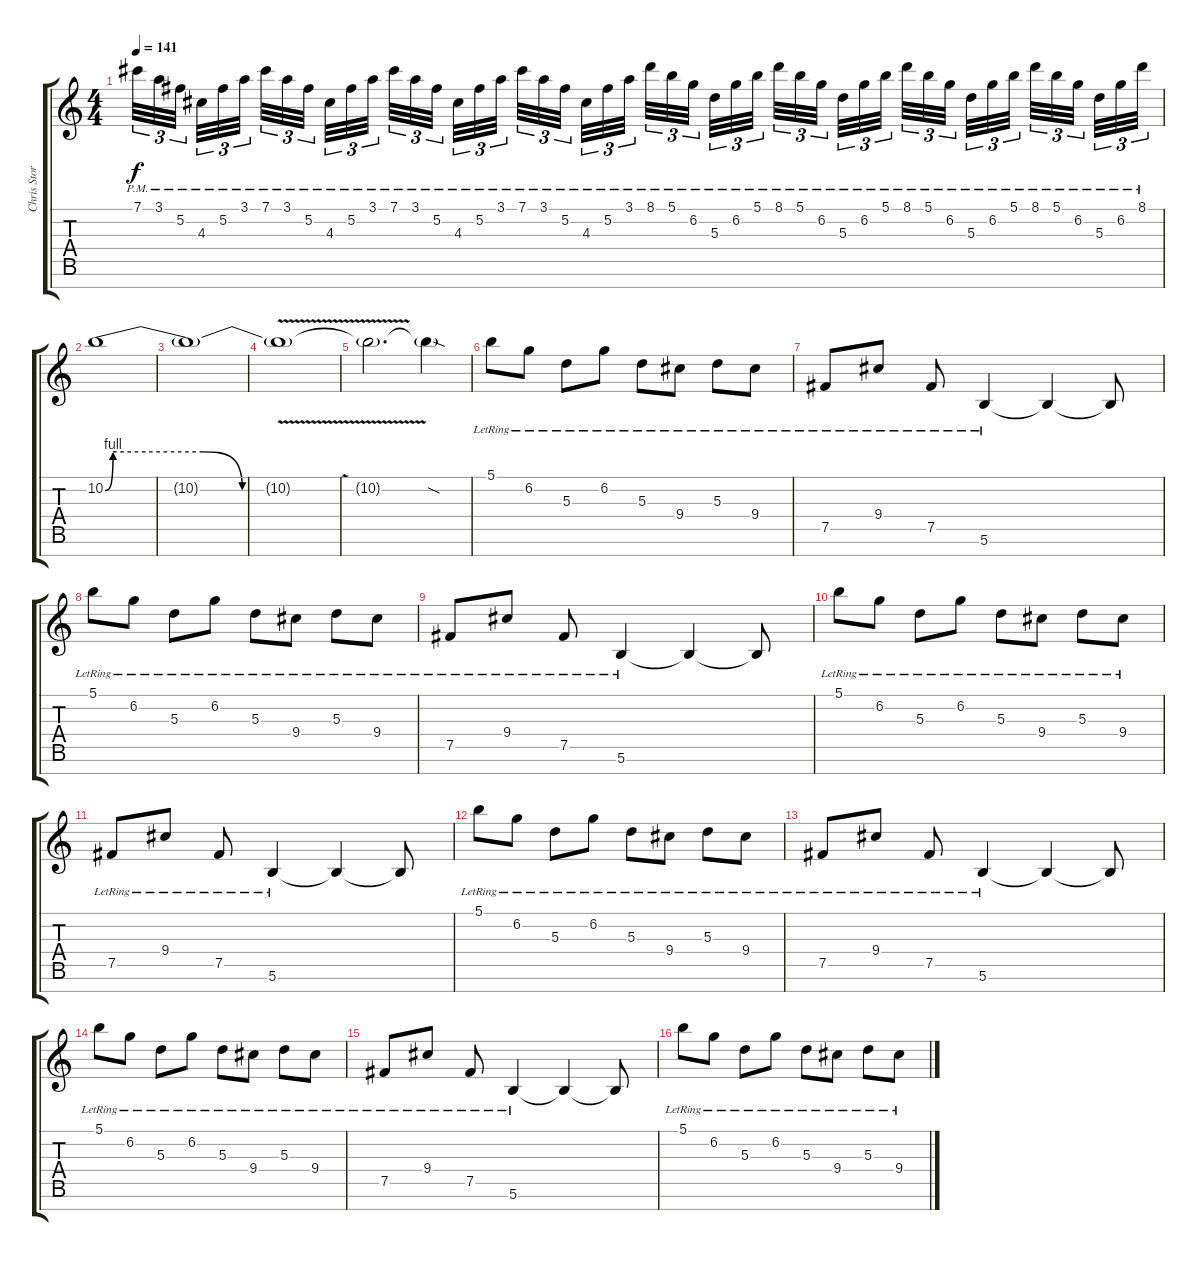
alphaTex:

\track ("Chris Storey" "Chris Stor") {instrument distortionguitar}
\staff {score tabs}
\tuning (Gb4 Db4 A3 E3 B2 Gb2 B1) {hide}
\ts (4 4)
\tempo 141
\clef g2
\ks c
7.1{pm}.32{tu (3 2) dy f} 3.1{pm}.32{tu (3 2)} 5.2{pm}.32{tu (3 2) beam splitsecondary} 4.3{pm}.32{tu (3 2)} 5.2{pm}.32{tu (3 2)} 3.1{pm}.32{tu (3 2) beam splitsecondary} 7.1{pm}.32{tu (3 2)} 3.1{pm}.32{tu (3 2)} 5.2{pm}.32{tu (3 2) beam splitsecondary} 4.3{pm}.32{tu (3 2)} 5.2{pm}.32{tu (3 2)} 3.1{pm}.32{tu (3 2)} 7.1{pm}.32{tu (3 2)} 3.1{pm}.32{tu (3 2)} 5.2{pm}.32{tu (3 2) beam splitsecondary} 4.3{pm}.32{tu (3 2)} 5.2{pm}.32{tu (3 2)} 3.1{pm}.32{tu (3 2) beam splitsecondary} 7.1{pm}.32{tu (3 2)} 3.1{pm}.32{tu (3 2)} 5.2{pm}.32{tu (3 2) beam splitsecondary} 4.3{pm}.32{tu (3 2)} 5.2{pm}.32{tu (3 2)} 3.1{pm}.32{tu (3 2)} 8.1{pm}.32{tu (3 2)} 5.1{pm}.32{tu (3 2)} 6.2{pm}.32{tu (3 2) beam splitsecondary} 5.3{pm}.32{tu (3 2)} 6.2{pm}.32{tu (3 2)} 5.1{pm}.32{tu (3 2) beam splitsecondary} 8.1{pm}.32{tu (3 2)} 5.1{pm}.32{tu (3 2)} 6.2{pm}.32{tu (3 2) beam splitsecondary} 5.3{pm}.32{tu (3 2)} 6.2{pm}.32{tu (3 2)} 5.1{pm}.32{tu (3 2)} 8.1{pm}.32{tu (3 2)} 5.1{pm}.32{tu (3 2)} 6.2{pm}.32{tu (3 2) beam splitsecondary} 5.3{pm}.32{tu (3 2)} 6.2{pm}.32{tu (3 2)} 5.1{pm}.32{tu (3 2) beam splitsecondary} 8.1{pm}.32{tu (3 2)} 5.1{pm}.32{tu (3 2)} 6.2{pm}.32{tu (3 2) beam splitsecondary} 5.3{pm}.32{tu (3 2)} 6.2{pm}.32{tu (3 2)} 8.1{pm}.32{tu (3 2)} |
10.2{be (custom 0 0 2 4 25 4 35 0 60 0)}.1 |
10.2{t}.1 |
10.2{v t}.1 |
10.2{t}.2{d} 10.2{sod t}.4 |
5.1{lr}.8 6.2{lr}.8 5.3{lr}.8 6.2{lr}.8 5.3{lr}.8 9.4{lr}.8 5.3{lr}.8 9.4{lr}.8 |
7.5{lr}.8 9.4{lr}.8 7.5{lr}.8 5.6{lr}.4 5.6{t}.4 5.6{t}.8 |
5.1{lr}.8 6.2{lr}.8 5.3{lr}.8 6.2{lr}.8 5.3{lr}.8 9.4{lr}.8 5.3{lr}.8 9.4{lr}.8 |
7.5{lr}.8 9.4{lr}.8 7.5{lr}.8 5.6{lr}.4 5.6{t}.4 5.6{t}.8 |
5.1{lr}.8 6.2{lr}.8 5.3{lr}.8 6.2{lr}.8 5.3{lr}.8 9.4{lr}.8 5.3{lr}.8 9.4{lr}.8 |
7.5{lr}.8 9.4{lr}.8 7.5{lr}.8 5.6{lr}.4 5.6{t}.4 5.6{t}.8 |
5.1{lr}.8 6.2{lr}.8 5.3{lr}.8 6.2{lr}.8 5.3{lr}.8 9.4{lr}.8 5.3{lr}.8 9.4{lr}.8 |
7.5{lr}.8 9.4{lr}.8 7.5{lr}.8 5.6{lr}.4 5.6{t}.4 5.6{t}.8 |
5.1{lr}.8 6.2{lr}.8 5.3{lr}.8 6.2{lr}.8 5.3{lr}.8 9.4{lr}.8 5.3{lr}.8 9.4{lr}.8 |
7.5{lr}.8 9.4{lr}.8 7.5{lr}.8 5.6{lr}.4 5.6{t}.4 5.6{t}.8 |
5.1{lr}.8 6.2{lr}.8 5.3{lr}.8 6.2{lr}.8 5.3{lr}.8 9.4{lr}.8 5.3{lr}.8 9.4{lr}.8
